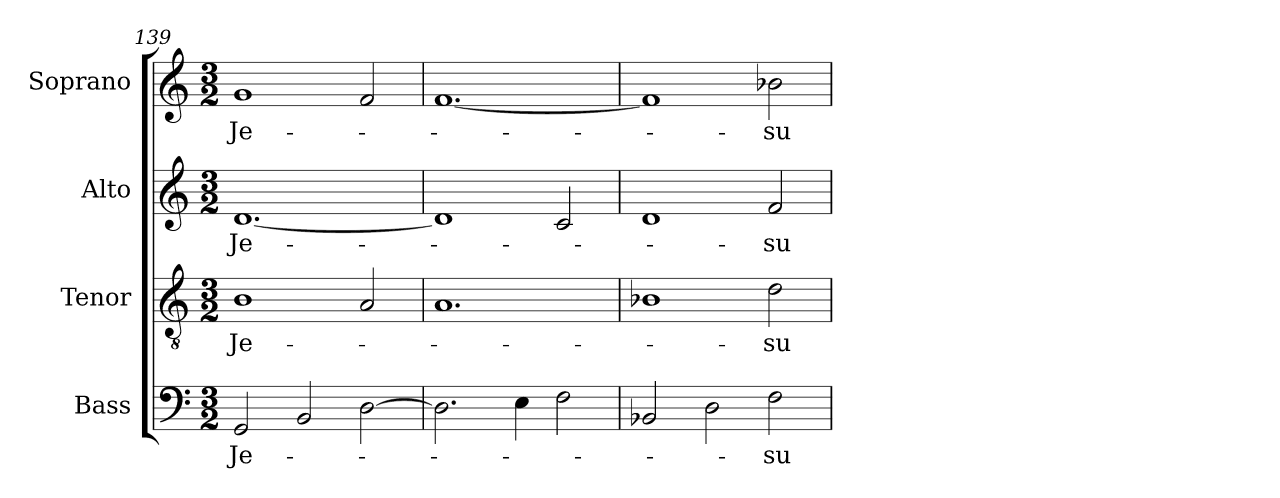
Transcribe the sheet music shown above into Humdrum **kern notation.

**kern	**text	**kern	**text	**kern	**text	**kern	**text
*part4	*part4	*part3	*part3	*part2	*part2	*part1	*part1
*staff4	*staff4	*staff3	*staff3	*staff2	*staff2	*staff1	*staff1
*I"Bass	*	*I"Tenor	*	*I"Alto	*	*I"Soprano	*
*clefF4	*	*clefGv2	*	*clefG2	*	*clefG2	*
*k[]	*	*k[]	*	*k[]	*	*k[]	*
*C:	*	*C:	*	*C:	*	*C:	*
*M3/2	*	*M3/2	*	*M3/2	*	*M3/2	*
=139	=139	=139	=139	=139	=139	=139	=139
2GG/	Je-	1B	Je-	[1.d	Je-	1g	Je-
2BB/	.	.	.	.	.	.	.
[2D\	.	2A/	.	.	.	2f/	.
=140	=140	=140	=140	=140	=140	=140	=140
2.D\]	.	1.A	.	1d]	.	[1.f	.
4E\	.	.	.	.	.	.	.
2F\	.	.	.	2c/	.	.	.
=141	=141	=141	=141	=141	=141	=141	=141
2BB-X/	.	1B-X	.	1d	.	1f]	.
2D\	.	.	.	.	.	.	.
2F\	-su	2d\	-su	2f/	-su	2b-X\	-su
=	=	=	=	=	=	=	=
*-	*-	*-	*-	*-	*-	*-	*-
